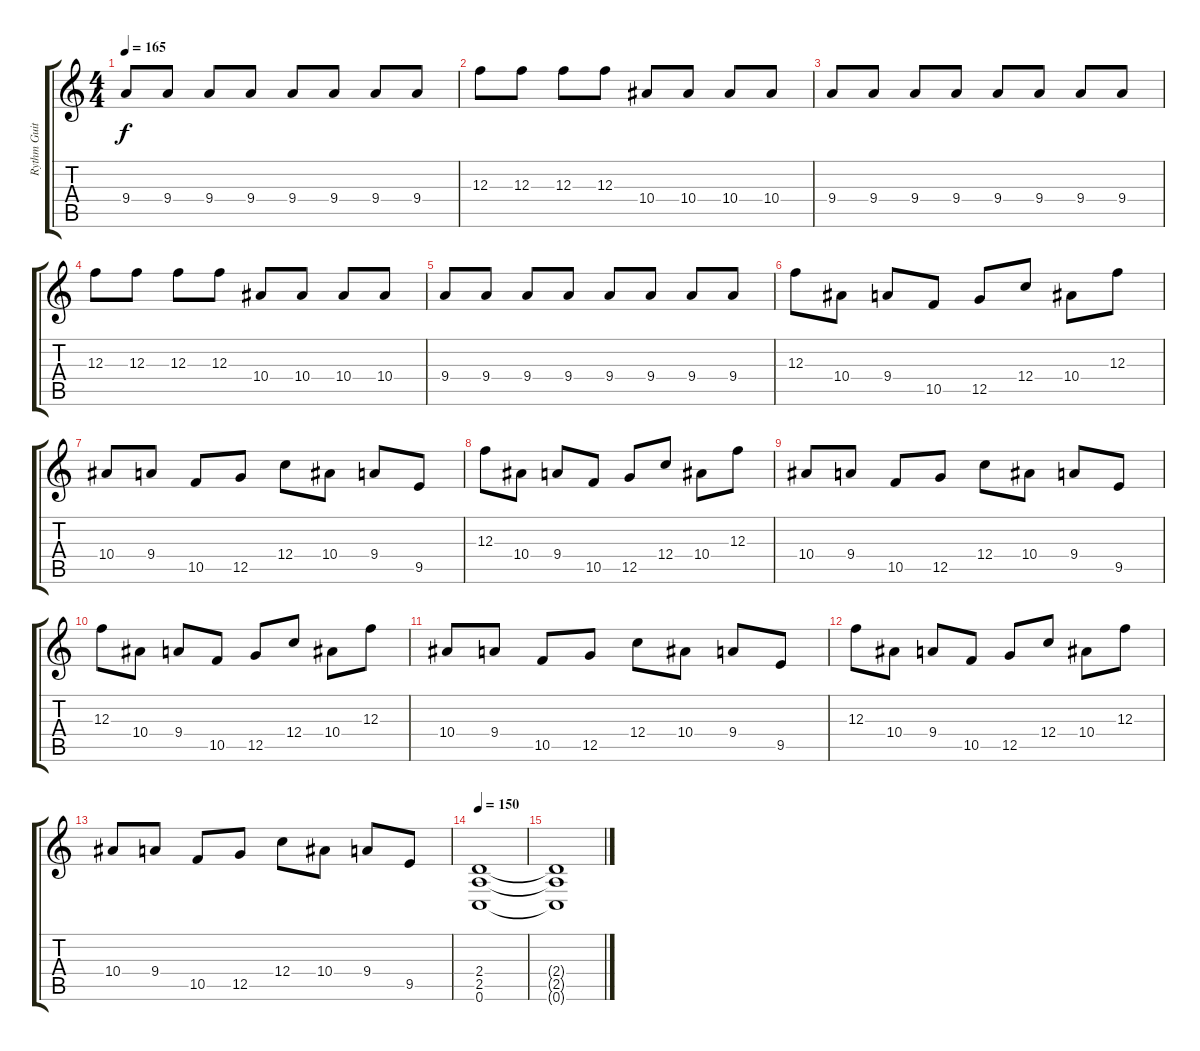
\track ("Rythm Guitar" "Rythm Guit") {instrument distortionguitar}
\staff {score tabs}
\tuning (D4 A3 F3 C3 G2 C2) {hide}
\ts (4 4)
\tempo 165
\clef g2
\ks c
9.4.8{dy f} 9.4.8 9.4.8 9.4.8 9.4.8 9.4.8 9.4.8 9.4.8 |
12.3.8 12.3.8 12.3.8 12.3.8 10.4.8 10.4.8 10.4.8 10.4.8 |
9.4.8 9.4.8 9.4.8 9.4.8 9.4.8 9.4.8 9.4.8 9.4.8 |
12.3.8 12.3.8 12.3.8 12.3.8 10.4.8 10.4.8 10.4.8 10.4.8 |
9.4.8 9.4.8 9.4.8 9.4.8 9.4.8 9.4.8 9.4.8 9.4.8 |
12.3.8 10.4.8 9.4.8 10.5.8 12.5.8 12.4.8 10.4.8 12.3.8 |
10.4.8 9.4.8 10.5.8 12.5.8 12.4.8 10.4.8 9.4.8 9.5.8 |
12.3.8 10.4.8 9.4.8 10.5.8 12.5.8 12.4.8 10.4.8 12.3.8 |
10.4.8 9.4.8 10.5.8 12.5.8 12.4.8 10.4.8 9.4.8 9.5.8 |
12.3.8 10.4.8 9.4.8 10.5.8 12.5.8 12.4.8 10.4.8 12.3.8 |
10.4.8 9.4.8 10.5.8 12.5.8 12.4.8 10.4.8 9.4.8 9.5.8 |
12.3.8 10.4.8 9.4.8 10.5.8 12.5.8 12.4.8 10.4.8 12.3.8 |
10.4.8 9.4.8 10.5.8 12.5.8 12.4.8 10.4.8 9.4.8 9.5.8 |
\tempo 150
(2.4 2.5 0.6).1 |
(2.4{t} 2.5{t} 0.6{t}).1
